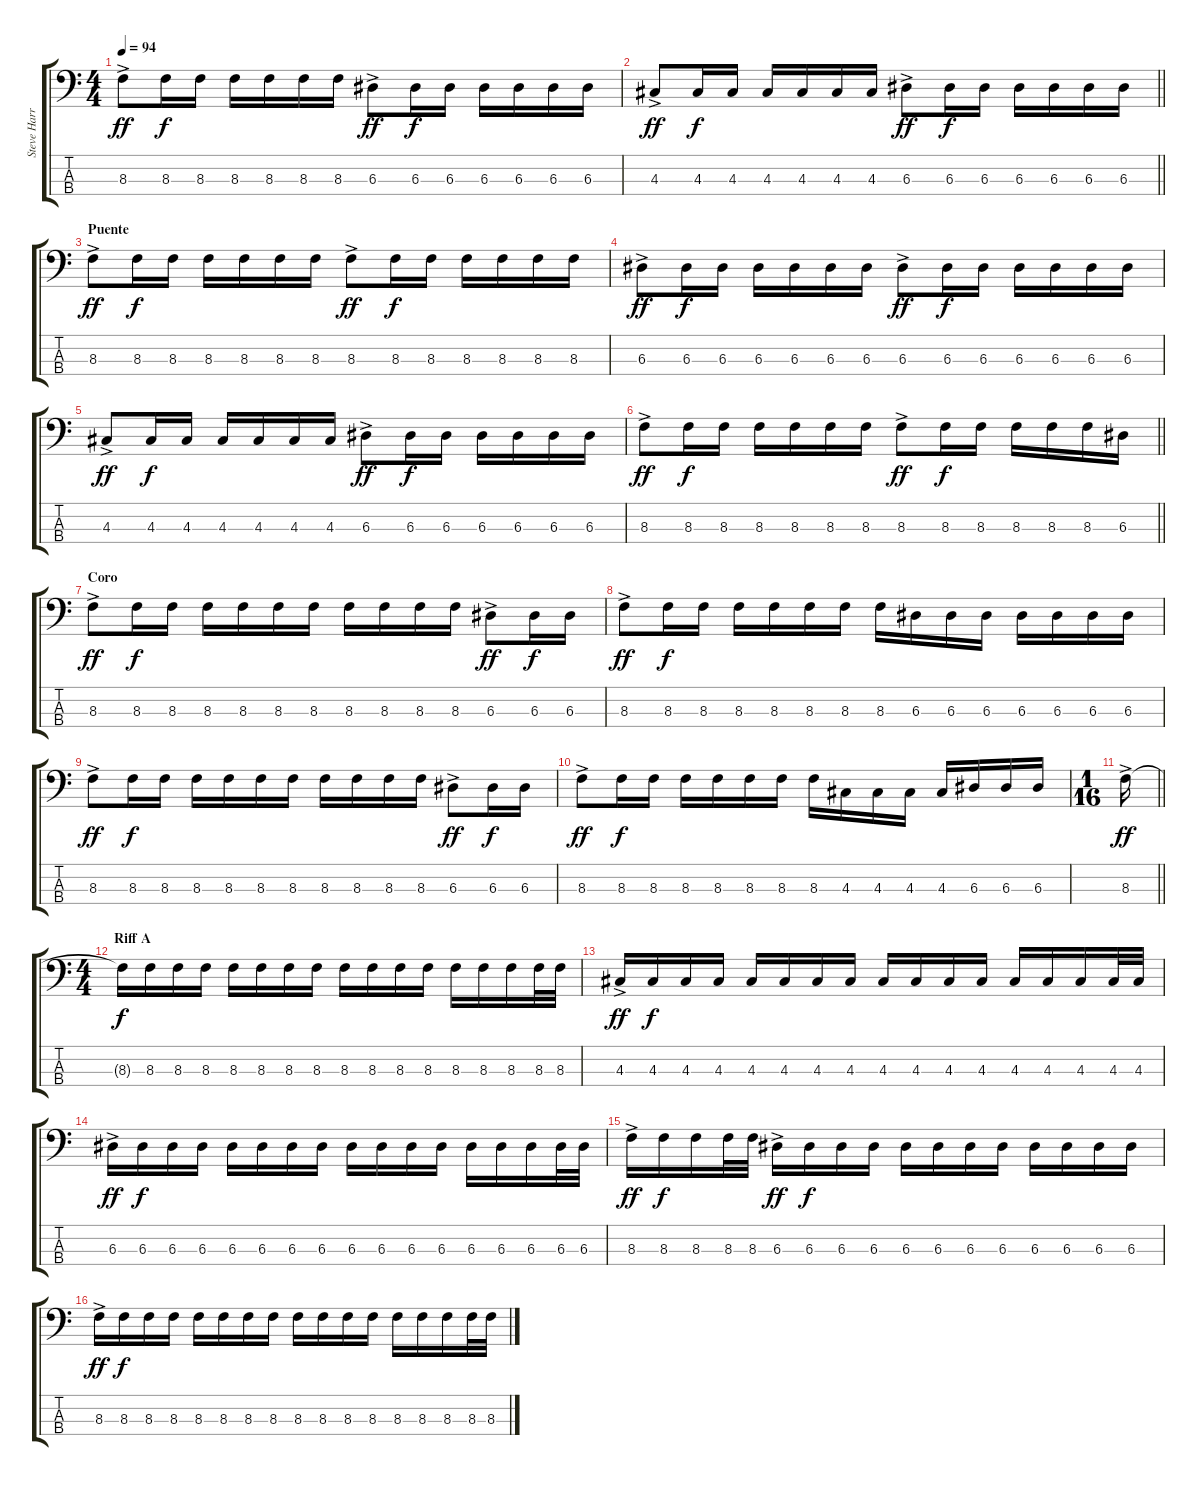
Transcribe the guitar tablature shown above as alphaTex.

\track ("Steve Harris" "Steve Harr") {instrument electricbassfinger}
\staff {score tabs}
\tuning (G2 D2 A1 E1) {hide}
\ts (4 4)
\tempo 94
\clef f4
\ks c
8.3{ac}.8{dy ff} 8.3.16{dy f} 8.3.16 8.3.16 8.3.16 8.3.16 8.3.16 6.3{ac}.8{dy ff} 6.3.16{dy f} 6.3.16 6.3.16 6.3.16 6.3.16 6.3.16 |
\barLineRight lightlight
4.3{ac}.8{dy ff} 4.3.16{dy f} 4.3.16 4.3.16 4.3.16 4.3.16 4.3.16 6.3{ac}.8{dy ff} 6.3.16{dy f} 6.3.16 6.3.16 6.3.16 6.3.16 6.3.16 |
\section ("" "Puente")
8.3{ac}.8{dy ff} 8.3.16{dy f} 8.3.16 8.3.16 8.3.16 8.3.16 8.3.16 8.3{ac}.8{dy ff} 8.3.16{dy f} 8.3.16 8.3.16 8.3.16 8.3.16 8.3.16 |
6.3{ac}.8{dy ff} 6.3.16{dy f} 6.3.16 6.3.16 6.3.16 6.3.16 6.3.16 6.3{ac}.8{dy ff} 6.3.16{dy f} 6.3.16 6.3.16 6.3.16 6.3.16 6.3.16 |
4.3{ac}.8{dy ff} 4.3.16{dy f} 4.3.16 4.3.16 4.3.16 4.3.16 4.3.16 6.3{ac}.8{dy ff} 6.3.16{dy f} 6.3.16 6.3.16 6.3.16 6.3.16 6.3.16 |
\barLineRight lightlight
8.3{ac}.8{dy ff} 8.3.16{dy f} 8.3.16 8.3.16 8.3.16 8.3.16 8.3.16 8.3{ac}.8{dy ff} 8.3.16{dy f} 8.3.16 8.3.16 8.3.16 8.3.16 6.3.16 |
\section ("" "Coro")
8.3{ac}.8{dy ff} 8.3.16{dy f} 8.3.16 8.3.16 8.3.16 8.3.16 8.3.16 8.3.16 8.3.16 8.3.16 8.3.16 6.3{ac}.8{dy ff} 6.3.16{dy f} 6.3.16 |
8.3{ac}.8{dy ff} 8.3.16{dy f} 8.3.16 8.3.16 8.3.16 8.3.16 8.3.16 8.3.16 6.3.16 6.3.16 6.3.16 6.3.16 6.3.16 6.3.16 6.3.16 |
8.3{ac}.8{dy ff} 8.3.16{dy f} 8.3.16 8.3.16 8.3.16 8.3.16 8.3.16 8.3.16 8.3.16 8.3.16 8.3.16 6.3{ac}.8{dy ff} 6.3.16{dy f} 6.3.16 |
8.3{ac}.8{dy ff} 8.3.16{dy f} 8.3.16 8.3.16 8.3.16 8.3.16 8.3.16 8.3.16 4.3.16 4.3.16 4.3.16 4.3.16 6.3.16 6.3.16 6.3.16 |
\ts (1 16)
\barLineRight lightlight
8.3{ac}.16{dy ff} |
\ts (4 4)
\section ("" "Riff A")
8.3{t}.16{dy f} 8.3.16 8.3.16 8.3.16 8.3.16 8.3.16 8.3.16 8.3.16 8.3.16 8.3.16 8.3.16 8.3.16 8.3.16 8.3.16 8.3.16 8.3.32 8.3.32 |
4.3{ac}.16{dy ff} 4.3.16{dy f} 4.3.16 4.3.16 4.3.16 4.3.16 4.3.16 4.3.16 4.3.16 4.3.16 4.3.16 4.3.16 4.3.16 4.3.16 4.3.16 4.3.32 4.3.32 |
6.3{ac}.16{dy ff} 6.3.16{dy f} 6.3.16 6.3.16 6.3.16 6.3.16 6.3.16 6.3.16 6.3.16 6.3.16 6.3.16 6.3.16 6.3.16 6.3.16 6.3.16 6.3.32 6.3.32 |
8.3{ac}.16{dy ff} 8.3.16{dy f} 8.3.16 8.3.32 8.3.32 6.3{ac}.16{dy ff} 6.3.16{dy f} 6.3.16 6.3.16 6.3.16 6.3.16 6.3.16 6.3.16 6.3.16 6.3.16 6.3.16 6.3.16 |
8.3{ac}.16{dy ff} 8.3.16{dy f} 8.3.16 8.3.16 8.3.16 8.3.16 8.3.16 8.3.16 8.3.16 8.3.16 8.3.16 8.3.16 8.3.16 8.3.16 8.3.16 8.3.32 8.3.32
